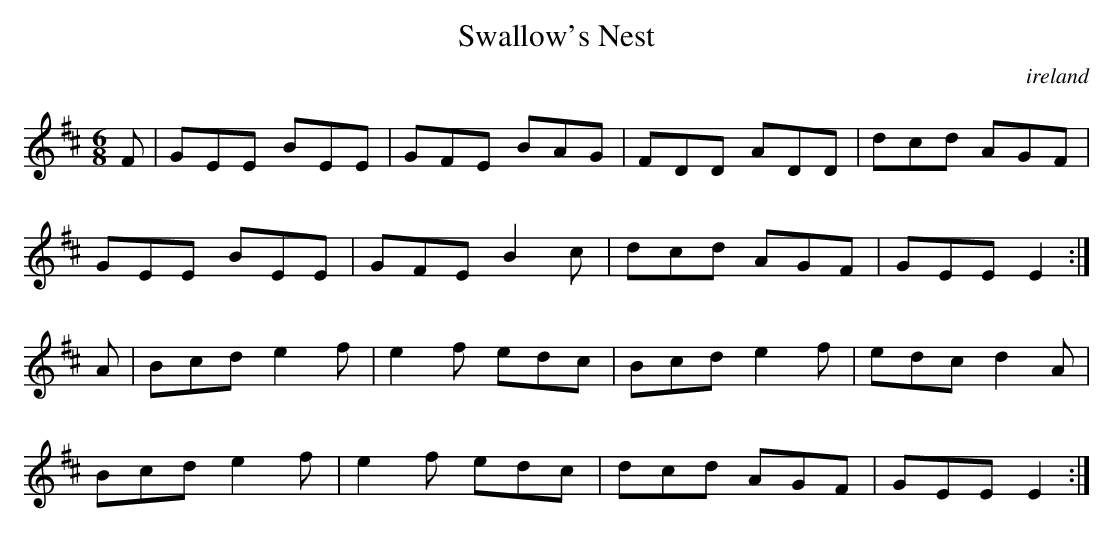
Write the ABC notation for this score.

X:1
T:Swallow's Nest
O:ireland
M:6/8
L:1/8
K:E Dorian
F|GEE BEE|GFE BAG|FDD ADD|dcd AGF|!
GEE BEE|GFE B2c|dcd AGF|GEE E2:|!
A|Bcd e2f|e2f edc|Bcd e2f|edc d2A|!
Bcd e2f|e2f edc|dcd AGF|GEE E2:|!
